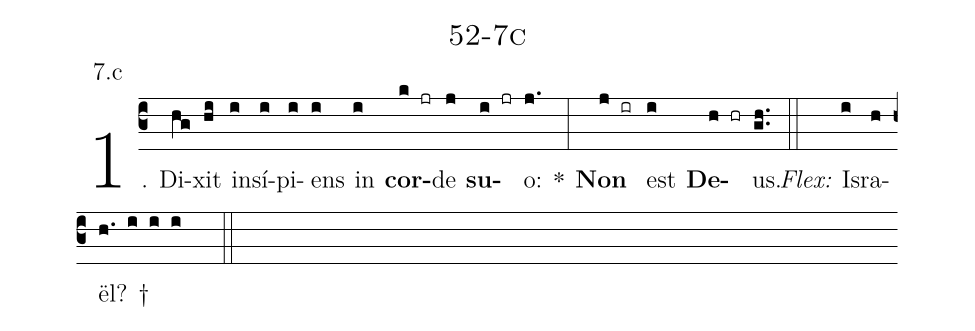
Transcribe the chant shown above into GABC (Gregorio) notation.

name: 52-7c;
annotation: 7.c;
%%
(c3)1. Di(hg)xit(hi) in(i)sí(i)pi(i)ens(i) in(i) <b>cor</b>(k jr)de(j) <b>su</b>(i jr)o:(j.) *(:) <b>Non</b>(j ir) est(i) <b>De</b>(h hr)us.(gh..) (::)
<i>Flex:</i>()  Is(i)ra(h)ël? †(h. i i i  ::)
